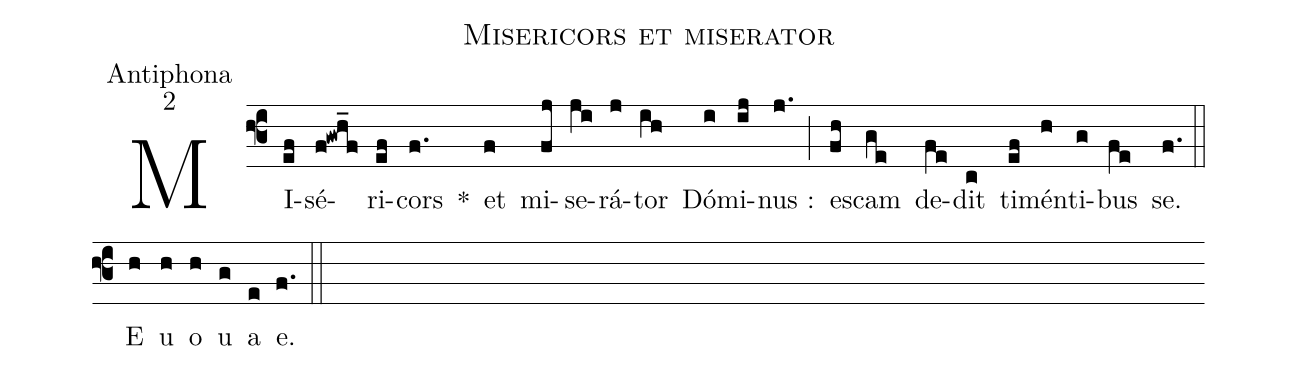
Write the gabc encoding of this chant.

name:Misericors et miserator;
office-part:Antiphona;
mode:2;
%%
(f3) MI(ef)sé(f!gwh_f)ri(ef)cors(f.) *() et(f) mi(fj)se(ji)rá(j)tor(ih) Dó(i)mi(ij)nus :(j.) (;) e(fh)scam(ge) de(fe)dit(c) ti(ef)mén(h)ti(g)bus(fe) se.(f.) (::) <eu>E(h) u(h) o(h) u(g) a(e) e.</eu>(f.) (::)
